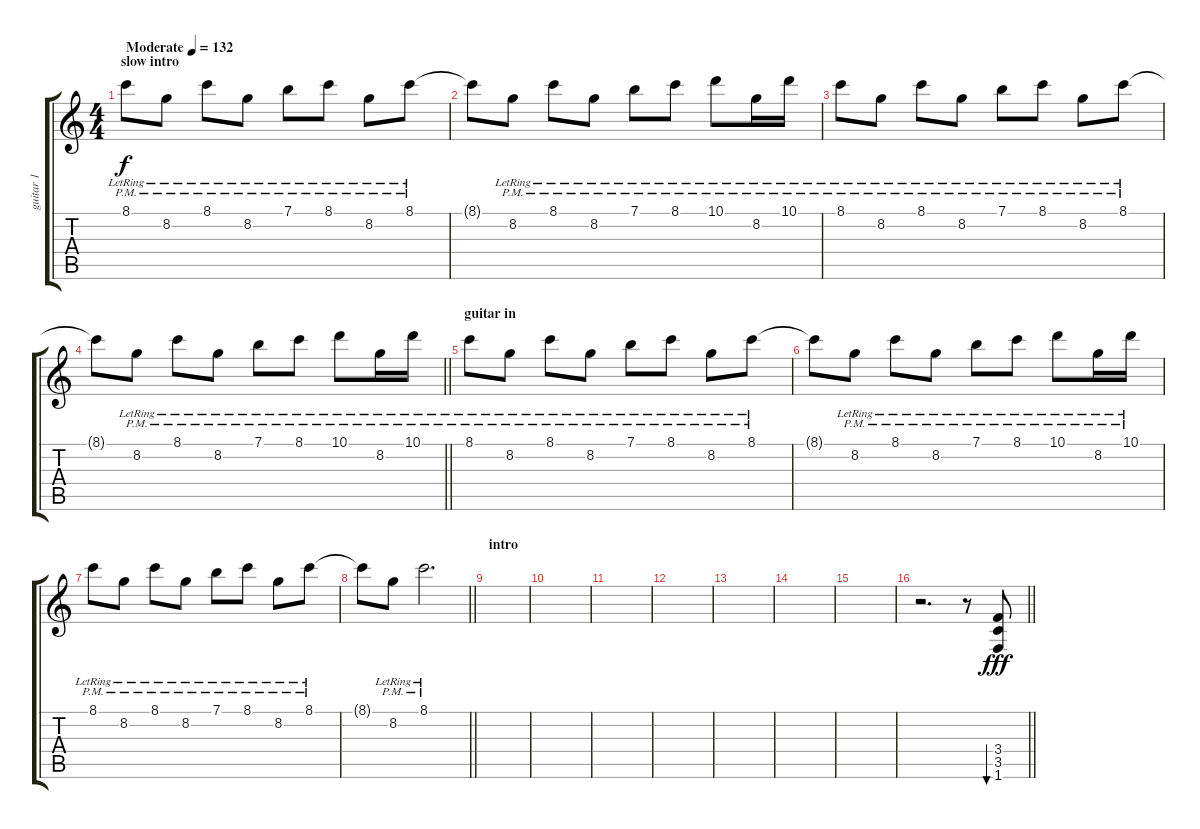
\track ("guitar 1" "guitar 1") {instrument electricguitarjazz}
\staff {score tabs}
\tuning (E4 B3 G3 D3 A2 E2) {hide}
\ts (4 4)
\section ("" "slow intro")
\tempo (132 "Moderate")
\clef g2
\ks c
8.1{pm lr}.8{dy f instrument electricguitarjazz} 8.2{pm lr}.8 8.1{pm lr}.8 8.2{pm lr}.8 7.1{pm lr}.8 8.1{pm lr}.8 8.2{pm lr}.8 8.1{pm lr}.8 |
8.1{t}.8 8.2{pm lr}.8 8.1{pm lr}.8 8.2{pm lr}.8 7.1{pm lr}.8 8.1{pm lr}.8 10.1{pm lr}.8 8.2{pm lr}.16 10.1{pm lr}.16 |
8.1{pm lr}.8 8.2{pm lr}.8 8.1{pm lr}.8 8.2{pm lr}.8 7.1{pm lr}.8 8.1{pm lr}.8 8.2{pm lr}.8 8.1{pm lr}.8 |
\barLineRight lightlight
8.1{t}.8 8.2{pm lr}.8 8.1{pm lr}.8 8.2{pm lr}.8 7.1{pm lr}.8 8.1{pm lr}.8 10.1{pm lr}.8 8.2{pm lr}.16 10.1{pm lr}.16 |
\section ("" "guitar in")
8.1{pm lr}.8 8.2{pm lr}.8 8.1{pm lr}.8 8.2{pm lr}.8 7.1{pm lr}.8 8.1{pm lr}.8 8.2{pm lr}.8 8.1{pm lr}.8 |
8.1{t}.8 8.2{pm lr}.8 8.1{pm lr}.8 8.2{pm lr}.8 7.1{pm lr}.8 8.1{pm lr}.8 10.1{pm lr}.8 8.2{pm lr}.16 10.1{pm lr}.16 |
8.1{pm lr}.8 8.2{pm lr}.8 8.1{pm lr}.8 8.2{pm lr}.8 7.1{pm lr}.8 8.1{pm lr}.8 8.2{pm lr}.8 8.1{pm lr}.8 |
\barLineRight lightlight
8.1{t}.8 8.2{pm lr}.8 8.1{pm lr}.2{d} |
\section ("" "intro")
|
|
|
|
|
|
|
\barLineRight lightlight
r.2{d volume 8 instrument acousticguitarsteel} r.8 (3.4 3.5 1.6).8{bu 60 dy fff}
